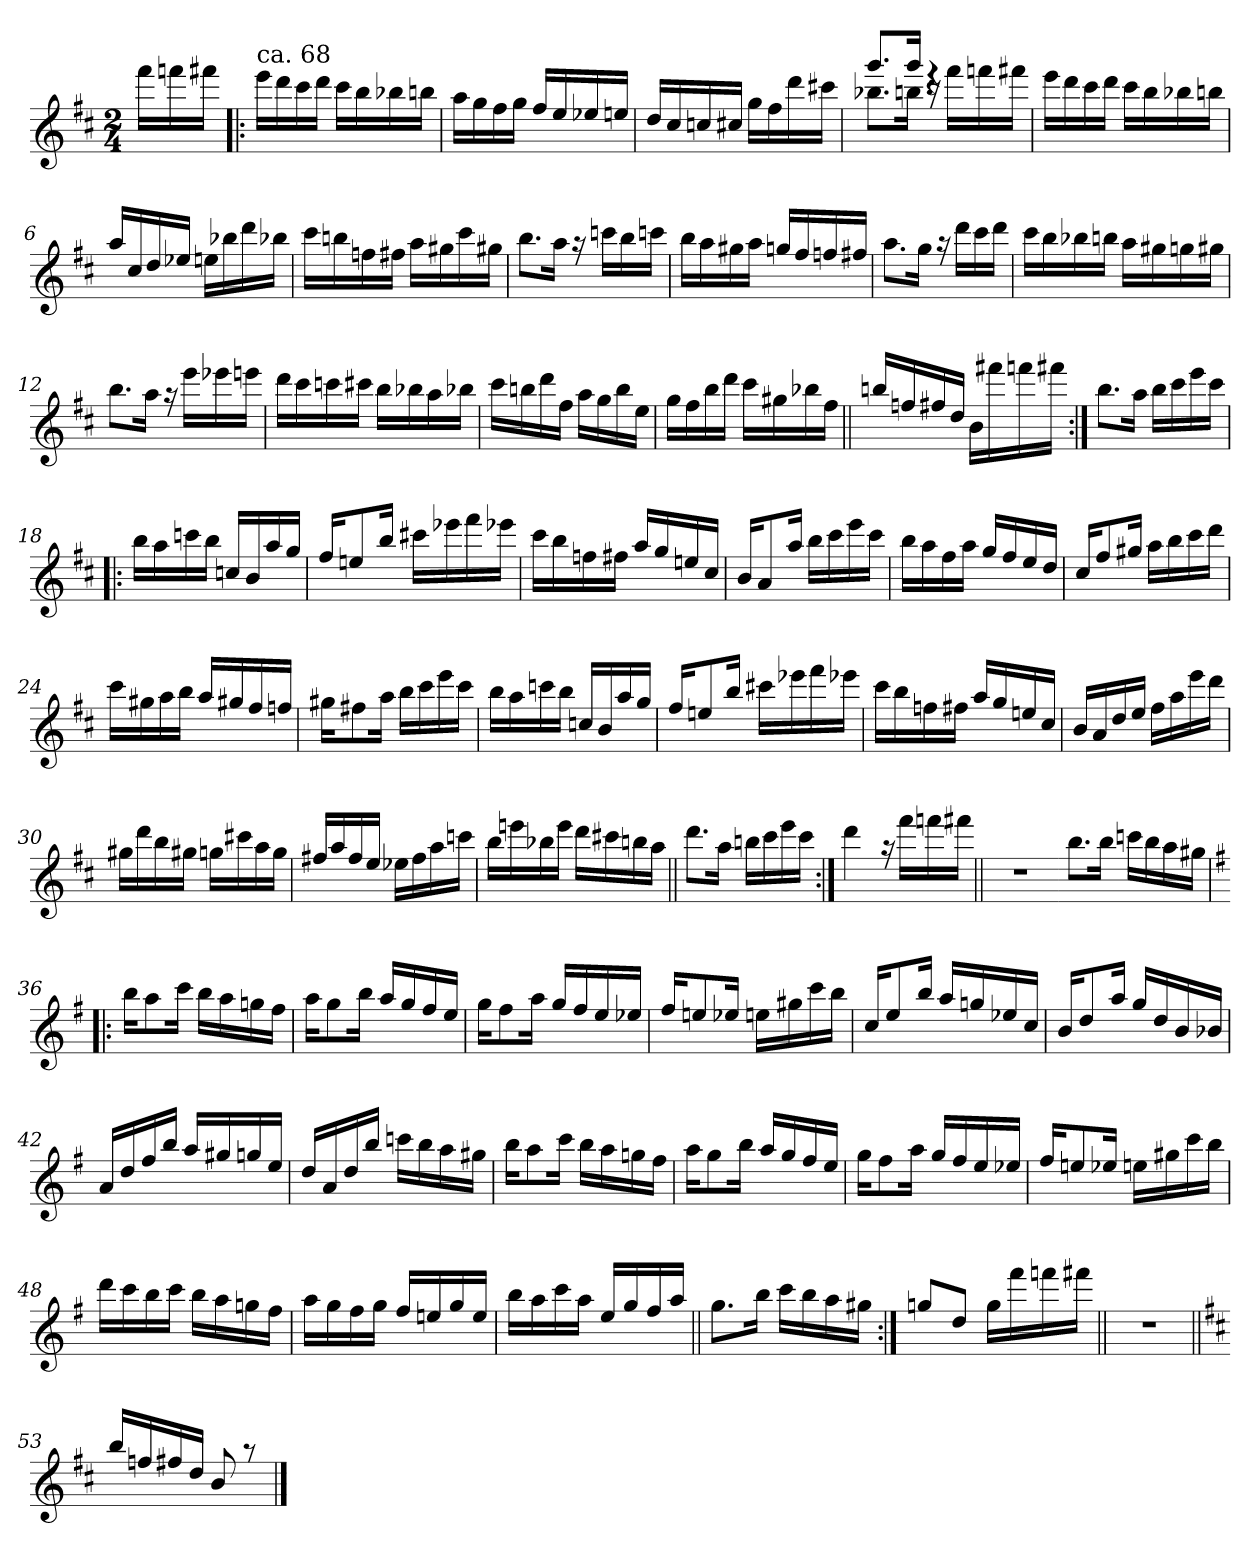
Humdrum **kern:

**kern
*part1
*staff1
*clefG2
*k[f#c#]
*D:
*M2/4
=
16fff#\LL
16fffn\
16fff#X\JJ
=1!|:
*^
!LO:TX:a:t=ca. 68	!
16eee\LL	4ryy
16ddd\	.
16ccc#\	.
16ddd\JJ	.
16ccc#\LL	4ryy
16bb\	.
16bb-X\	.
16bbn\JJ	.
=2	=2
16aa\LL	4ryy
16gg\	.
16ff#\	.
16gg\JJ	.
16ff#/LL	4ryy
16ee/	.
16ee-X/	.
16een/JJ	.
=3	=3
16dd/LL	2ryy
16cc#/	.
16ccn/	.
16cc#X/JJ	.
16gg\LL	.
16ff#\	.
16ddd\	.
16ccc#X\JJ	.
!!LO:LB:g=z	!!
=4	=4
*	*^
8.bb-X\L	8.ryy	8.ggg!/L
16bbn\Jk	16ryy	16ggg!/Jk
16r	4ryy	4rddd
16fff#\LL	.	.
16fffn\	.	.
16fff#X\JJ	.	.
*	*v	*v
=5	=5
16eee\LL	4ryy
16ddd\	.
16ccc#\	.
16ddd\JJ	.
16ccc#\LL	4ryy
16bb\	.
16bb-X\	.
16bbn\JJ	.
=6	=6
16aa/LL	4ryy
16cc#/	.
16dd/	.
16ee-X/JJ	.
16een\LL	4ryy
16bb-X\	.
16ddd\	.
16bb-X\JJ	.
=7	=7
16ccc#\LL	4ryy
16bbn\	.
16ffn\	.
16ff#X\JJ	.
16aa\LL	4ryy
16gg#X\	.
16ccc#\	.
16gg#X\JJ	.
!!LO:LB:g=z	!!
=8	=8
8.bb\L	2ryy
16aa\Jk	.
16raa	.
16cccn\LL	.
16bb\	.
16cccn\JJ	.
=9	=9
16bb\LL	2ryy
16aa\	.
16gg#X\	.
16aa\JJ	.
16ggn/LL	.
16ff#/	.
16ffn/	.
16ff#X/JJ	.
=10	=10
8.aa\L	2ryy
16gg\Jk	.
16raa	.
16ddd\LL	.
16ccc#\	.
16ddd\JJ	.
=11	=11
16ccc#\LL	4ryy
16bb\	.
16bb-X\	.
16bbn\JJ	.
16aa\LL	4ryy
16gg#X\	.
16ggn\	.
16gg#X\JJ	.
!!LO:LB:g=z	!!
=12	=12
8.bb\L	2ryy
16aa\Jk	.
16raa	.
16eee\LL	.
16eee-X\	.
16eeen\JJ	.
=13	=13
16ddd\LL	4ryy
16ccc#\	.
16cccn\	.
16ccc#X\JJ	.
16bb\LL	4ryy
16bb-X\	.
16aa\	.
16bb-X\JJ	.
=14	=14
16ccc#\LL	4ryy
16bbn\	.
16ddd\	.
16ff#\JJ	.
16aa\LL	4ryy
16gg\	.
16bb\	.
16ee\JJ	.
=15	=15
16gg\LL	4ryy
16ff#\	.
16bb\	.
16ddd\JJ	.
16ccc#\LL	8ryy
16gg#X\	.
16bb-X\	8ryy
16ff#\JJ	.
!!LO:LB:g=z	!!
=16||	=16||
16bbn/LL	2ryy
16ffn/	.
16ff#X/	.
16dd/JJ	.
16b\LL	.
16fff#X\	.
16fffn\	.
16fff#X\JJ	.
=17:|!	=17:|!
8.bb\L	4ryy
16aa\Jk	.
16bb\LL	4ryy
16ccc#\	.
16eee\	.
16ccc#\JJ	.
=18!|:	=18!|:
16bb\LL	4ryy
16aa\	.
16cccn\	.
16bb\JJ	.
16ccn/LL	4ryy
16b/	.
16aa/	.
16gg/JJ	.
=19	=19
16ff#/KL	4ryy
8een/	.
16bb/Jk	.
16ccc#X\LL	4ryy
16eee-X\	.
16fff#\	.
16eee-X\JJ	.
!!LO:LB:g=z	!!
=20	=20
16ccc#\LL	4ryy
16bb\	.
16ffn\	.
16ff#X\JJ	.
16aa/LL	4ryy
16gg/	.
16een/	.
16cc#/JJ	.
=21	=21
16b/KL	4ryy
8a/	.
16aa/Jk	.
16bb\LL	4ryy
16ccc#\	.
16eee\	.
16ccc#\JJ	.
=22	=22
16bb\LL	4ryy
16aa\	.
16ff#\	.
16aa\JJ	.
16gg/LL	4ryy
16ff#/	.
16ee/	.
16dd/JJ	.
=23	=23
16cc#/KL	4ryy
8ff#/	.
16gg#X/Jk	.
16aa\LL	4ryy
16bb\	.
16ccc#\	.
16ddd\JJ	.
!!LO:LB:g=z	!!
=24	=24
16ccc#\LL	4ryy
16gg#X\	.
16aa\	.
16bb\JJ	.
16aa/LL	4ryy
16gg#X/	.
16ff#/	.
16ffn/JJ	.
=25	=25
16gg#X\KL	4ryy
8ff#X\	.
16aa\Jk	.
16bb\LL	4ryy
16ccc#\	.
16eee\	.
16ccc#\JJ	.
=26	=26
16bb\LL	4ryy
16aa\	.
16cccn\	.
16bb\JJ	.
16ccn/LL	4ryy
16b/	.
16aa/	.
16gg/JJ	.
=27	=27
16ff#/KL	4ryy
8een/	.
16bb/Jk	.
16ccc#X\LL	4ryy
16eee-X\	.
16fff#\	.
16eee-X\JJ	.
!!LO:LB:g=z	!!
=28	=28
16ccc#\LL	4ryy
16bb\	.
16ffn\	.
16ff#X\JJ	.
16aa/LL	4ryy
16gg/	.
16een/	.
16cc#/JJ	.
=29	=29
16b/LL	4ryy
16a/	.
16dd/	.
16ee/JJ	.
16ff#\LL	4ryy
16aa\	.
16eee\	.
16ddd\JJ	.
=30	=30
16gg#X\LL	4ryy
16ddd\	.
16bb\	.
16gg#X\JJ	.
16ggn\LL	4ryy
16ccc#X\	.
16aa\	.
16gg\JJ	.
=31	=31
16ff#X/LL	4ryy
16aa/	.
16ff#/	.
16ee/JJ	.
16ee-X\LL	4ryy
16ff#\	.
16aa\	.
16cccn\JJ	.
!!LO:PB:g=z	!!
=32	=32
16bb\LL	8ryy
16eeen\	.
16bb-X\	8ryy
16eee\JJ	.
16ddd\LL	4ryy
16ccc#X\	.
16bbn\	.
16aa\JJ	.
=33||	=33||
8.ddd\L	4ryy
16aa\Jk	.
16bbn\LL	4ryy
16ccc#\	.
16eee\	.
16ccc#\JJ	.
=34:|!	=34:|!
4ddd\	4ryy
16raa	4ryy
16fff#\LL	.
16fffn\	.
16fff#X\JJ	.
*v	*v
=34X341||
2r
!!LO:LB:g=z
=35-
*^
8.bb\L	4ryy
16bb\Jk	.
16cccn\LL	4ryy
16bb\	.
16aa\	.
16gg#X\JJ	.
=36!|:	=36!|:
*k[f#]	*
*G:	*
16bb\KL	4ryy
8aa\	.
16ccc\Jk	.
16bb\LL	4ryy
16aa\	.
16ggn\	.
16ff#\JJ	.
=37	=37
16aa\KL	4ryy
8gg\	.
16bb\Jk	.
16aa/LL	4ryy
16gg/	.
16ff#/	.
16ee/JJ	.
=38	=38
16gg\KL	4ryy
8ff#\	.
16aa\Jk	.
16gg/LL	4ryy
16ff#/	.
16ee/	.
16ee-X/JJ	.
!!LO:LB:g=z	!!
=39	=39
16ff#/KL	4ryy
8een/	.
16ee-X/Jk	.
16een\LL	4ryy
16gg#X\	.
16ccc\	.
16bb\JJ	.
=40	=40
16cc/KL	4ryy
8ee/	.
16bb/Jk	.
16aa/LL	4ryy
16ggn/	.
16ee-X/	.
16cc/JJ	.
=41	=41
16b/KL	2ryy
8dd/	.
16aa/Jk	.
16gg/LL	.
16dd/	.
16b/	.
16b-X/JJ	.
=42	=42
16a/LL	4ryy
16dd/	.
16ff#/	.
16bb/JJ	.
16aa/LL	4ryy
16gg#X/	.
16ggn/	.
16ee/JJ	.
!!LO:LB:g=z	!!
=43	=43
16dd/LL	4ryy
16a/	.
16dd/	.
16bb/JJ	.
16cccn\LL	4ryy
16bb\	.
16aa\	.
16gg#X\JJ	.
=44	=44
16bb\KL	4ryy
8aa\	.
16ccc\Jk	.
16bb\LL	4ryy
16aa\	.
16ggn\	.
16ff#\JJ	.
=45	=45
16aa\KL	4ryy
8gg\	.
16bb\Jk	.
16aa/LL	4ryy
16gg/	.
16ff#/	.
16ee/JJ	.
=46	=46
16gg\KL	4ryy
8ff#\	.
16aa\Jk	.
16gg/LL	4ryy
16ff#/	.
16ee/	.
16ee-X/JJ	.
!!LO:LB:g=z	!!
=47	=47
16ff#/KL	4ryy
8een/	.
16ee-X/Jk	.
16een\LL	4ryy
16gg#X\	.
16ccc\	.
16bb\JJ	.
=48	=48
16ddd\LL	4ryy
16ccc\	.
16bb\	.
16ccc\JJ	.
16bb\LL	4ryy
16aa\	.
16ggn\	.
16ff#\JJ	.
=49	=49
16aa\LL	4ryy
16gg\	.
16ff#\	.
16gg\JJ	.
16ff#/LL	4ryy
16een/	.
16gg/	.
16ee/JJ	.
=50	=50
16bb\LL	4ryy
16aa\	.
16ccc\	.
16aa\JJ	.
16ee/LL	4ryy
16gg/	.
16ff#/	.
16aa/JJ	.
!!LO:LB:g=z	!!
=51||	=51||
8.gg\L	4ryy
16bb\Jk	.
16ccc\LL	4ryy
16bb\	.
16aa\	.
16gg#X\JJ	.
=52:|!	=52:|!
8ggn/L	4ryy
8dd/J	.
16gg\LL	4ryy
16fff#\	.
16fffn\	.
16fff#X\JJ	.
*v	*v
=52X522||
2r
=53||
*k[f#c#]
*D:
*^
16bb/LL	2ryy
16ffn/	.
16ff#X/	.
16dd/JJ	.
8b/	.
8raa	.
*v	*v
==
*-
